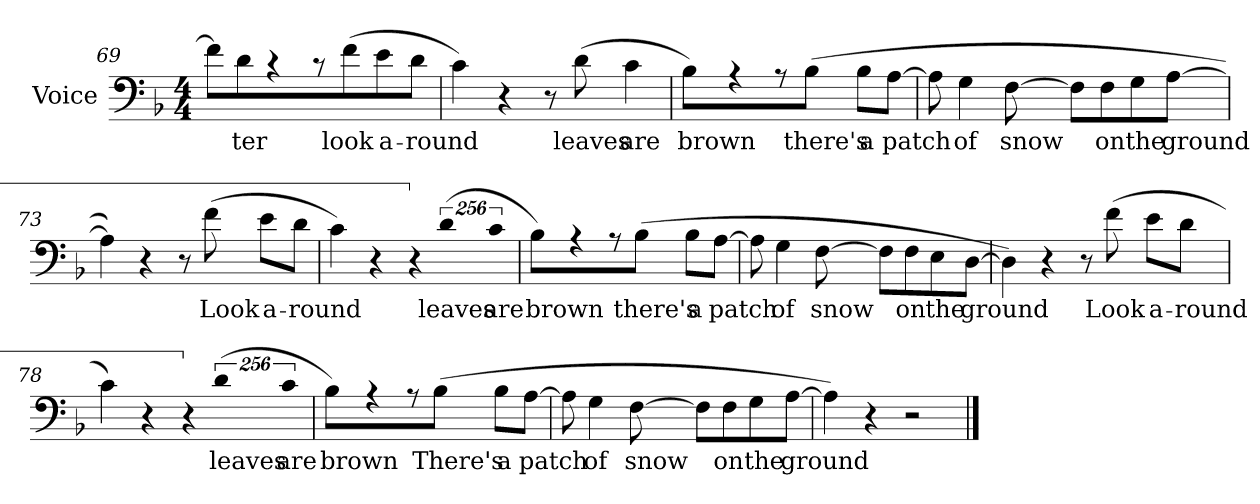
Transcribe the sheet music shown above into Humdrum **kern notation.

**kern	**text
*part1	*part1
*staff1	*staff1
*I"Voice	*
*I'Voice	*
*clefF4	*
*k[b-]	*
*d:	*
*M4/4	*
=69	=69
8fi\L]	.
!	!LO:LY:b:color=#000000
8di\J	-ter
4r	.
8r	.
!	!LO:LY:b:color=#000000
(8fi\	look
!	!LO:LY:b:color=#000000
8ei\	a-
!	!LO:LY:b:color=#000000
8di\J	-round
!!LO:LB:g=z
=70	=70
4ci\)	.
4r	.
8r	.
!	!LO:LY:b:color=#000000
(8di\	leaves
!	!LO:LY:b:color=#000000
4ci\	are
=71	=71
!	!LO:LY:b:color=#000000
4B-i\)	brown
4r	.
8r	.
!	!LO:LY:b:color=#000000
(8B-i\J	there's
!	!LO:LY:b:color=#000000
8B-i\L	a
!	!LO:LY:b:color=#000000
[8Ai\J	patch
=72	=72
8Ai\]	.
!	!LO:LY:b:color=#000000
4Gi\	of
!	!LO:LY:b:color=#000000
[8Fi\	snow
8Fi\L]	.
!	!LO:LY:b:color=#000000
8Fi\	on
!	!LO:LY:b:color=#000000
8Gi\	the
!	!LO:LY:b:color=#000000
[8Ai\J	ground
=73	=73
4Ai\])	.
4r	.
8r	.
!	!LO:LY:b:color=#000000
(8fi\	Look
!	!LO:LY:b:color=#000000
8ei\L	a-
!	!LO:LY:b:color=#000000
8di\J	-round
!!LO:LB:g=z
=74	=74
4ci\)	.
4r	.
!LO:N:vis=4	!
512%85r	.
!LO:N:vis=4	!
!	!LO:LY:b:color=#000000
(1024%171di\	leaves
!LO:N:vis=4	!
!	!LO:LY:b:color=#000000
1024%171ci\	are
=75	=75
!	!LO:LY:b:color=#000000
4B-i\)	brown
4r	.
8r	.
!	!LO:LY:b:color=#000000
(8B-i\J	there's
!	!LO:LY:b:color=#000000
8B-i\L	a
!	!LO:LY:b:color=#000000
[8Ai\J	patch
=76	=76
8Ai\]	.
!	!LO:LY:b:color=#000000
4Gi\	of
!	!LO:LY:b:color=#000000
[8Fi\	snow
8Fi\L]	.
!	!LO:LY:b:color=#000000
8Fi\	on
!	!LO:LY:b:color=#000000
8Ei\	the
!	!LO:LY:b:color=#000000
[8Di\J	ground
=77	=77
4Di\])	.
4r	.
8r	.
!	!LO:LY:b:color=#000000
(8fi\	Look
!	!LO:LY:b:color=#000000
8ei\L	a-
!	!LO:LY:b:color=#000000
8di\J	-round
!!LO:PB:g=z
=78	=78
4ci\)	.
4r	.
!LO:N:vis=4	!
512%85r	.
!LO:N:vis=4	!
!	!LO:LY:b:color=#000000
(1024%171di\	leaves
!LO:N:vis=4	!
!	!LO:LY:b:color=#000000
1024%171ci\	are
=79	=79
!	!LO:LY:b:color=#000000
4B-i\)	brown
4r	.
8r	.
!	!LO:LY:b:color=#000000
(8B-i\J	There's
!	!LO:LY:b:color=#000000
8B-i\L	a
!	!LO:LY:b:color=#000000
[8Ai\J	patch
=80	=80
8Ai\]	.
!	!LO:LY:b:color=#000000
4Gi\	of
!	!LO:LY:b:color=#000000
[8Fi\	snow
8Fi\L]	.
!	!LO:LY:b:color=#000000
8Fi\	on
!	!LO:LY:b:color=#000000
8Gi\	the
!	!LO:LY:b:color=#000000
[8Ai\J	ground
=81	=81
4Ai\])	.
4r	.
2r	.
==	==
*-	*-
